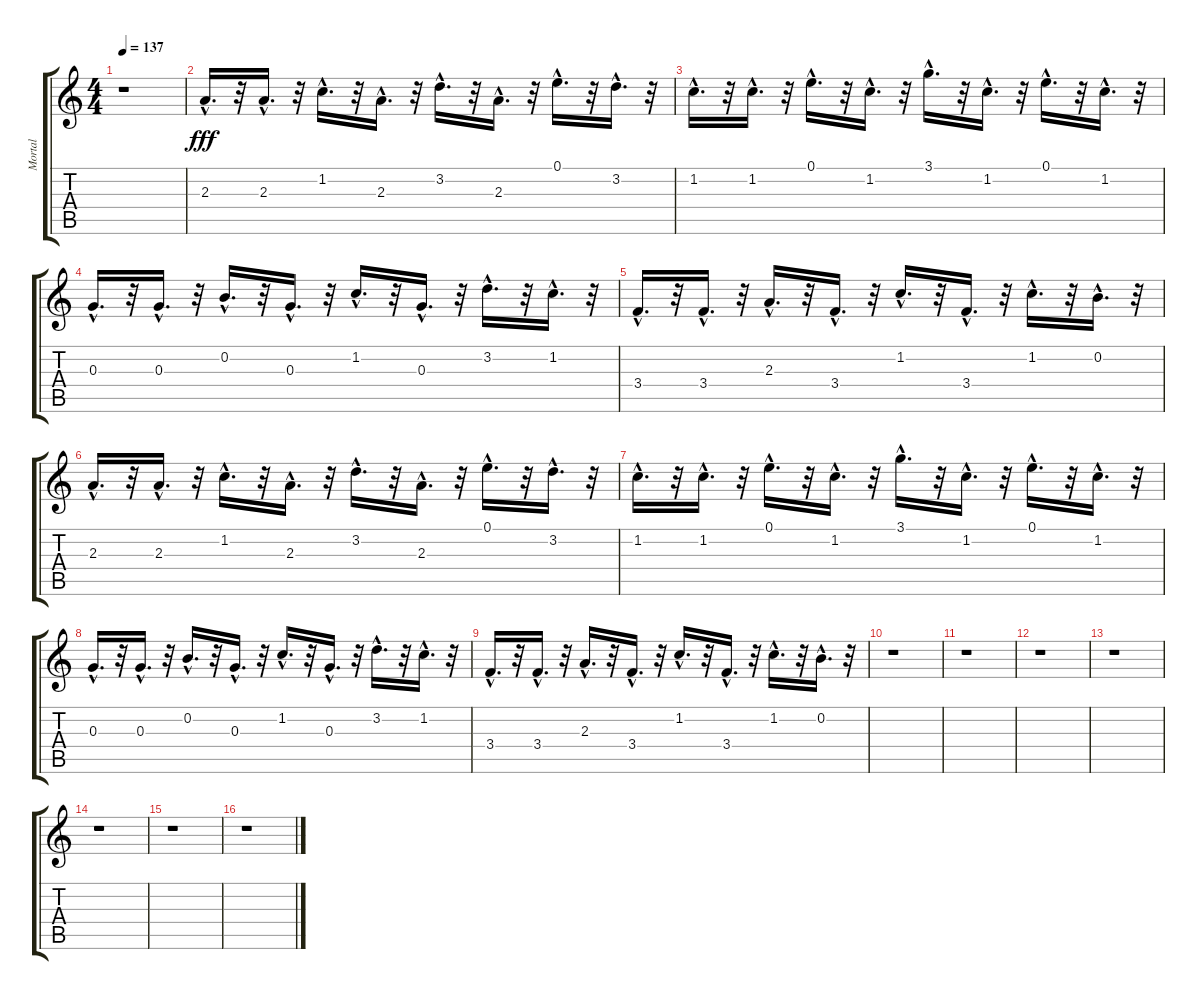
\track (" Mortal" " Mortal") {instrument acousticguitarsteel}
\staff {score tabs}
\tuning (E4 B3 G3 D3 A2 E2) {hide}
\ts (4 4)
\tempo 137
\clef g2
\ks c
r.1{dy fff instrument acousticguitarsteel} |
2.3{hac}.16{d} r.32 2.3{hac}.16{d} r.32 1.2{hac}.16{d} r.32 2.3{hac}.16{d} r.32 3.2{hac}.16{d} r.32 2.3{hac}.16{d} r.32 0.1{hac}.16{d} r.32 3.2{hac}.16{d} r.32 |
1.2{hac}.16{d} r.32 1.2{hac}.16{d} r.32 0.1{hac}.16{d} r.32 1.2{hac}.16{d} r.32 3.1{hac}.16{d} r.32 1.2{hac}.16{d} r.32 0.1{hac}.16{d} r.32 1.2{hac}.16{d} r.32 |
0.3{hac}.16{d} r.32 0.3{hac}.16{d} r.32 0.2{hac}.16{d} r.32 0.3{hac}.16{d} r.32 1.2{hac}.16{d} r.32 0.3{hac}.16{d} r.32 3.2{hac}.16{d} r.32 1.2{hac}.16{d} r.32 |
3.4{hac}.16{d} r.32 3.4{hac}.16{d} r.32 2.3{hac}.16{d} r.32 3.4{hac}.16{d} r.32 1.2{hac}.16{d} r.32 3.4{hac}.16{d} r.32 1.2{hac}.16{d} r.32 0.2{hac}.16{d} r.32 |
2.3{hac}.16{d} r.32 2.3{hac}.16{d} r.32 1.2{hac}.16{d} r.32 2.3{hac}.16{d} r.32 3.2{hac}.16{d} r.32 2.3{hac}.16{d} r.32 0.1{hac}.16{d} r.32 3.2{hac}.16{d} r.32 |
1.2{hac}.16{d} r.32 1.2{hac}.16{d} r.32 0.1{hac}.16{d} r.32 1.2{hac}.16{d} r.32 3.1{hac}.16{d} r.32 1.2{hac}.16{d} r.32 0.1{hac}.16{d} r.32 1.2{hac}.16{d} r.32 |
0.3{hac}.16{d} r.32 0.3{hac}.16{d} r.32 0.2{hac}.16{d} r.32 0.3{hac}.16{d} r.32 1.2{hac}.16{d} r.32 0.3{hac}.16{d} r.32 3.2{hac}.16{d} r.32 1.2{hac}.16{d} r.32 |
3.4{hac}.16{d} r.32 3.4{hac}.16{d} r.32 2.3{hac}.16{d} r.32 3.4{hac}.16{d} r.32 1.2{hac}.16{d} r.32 3.4{hac}.16{d} r.32 1.2{hac}.16{d} r.32 0.2{hac}.16{d} r.32 |
r.1 |
r.1 |
r.1 |
r.1 |
r.1 |
r.1 |
r.1
